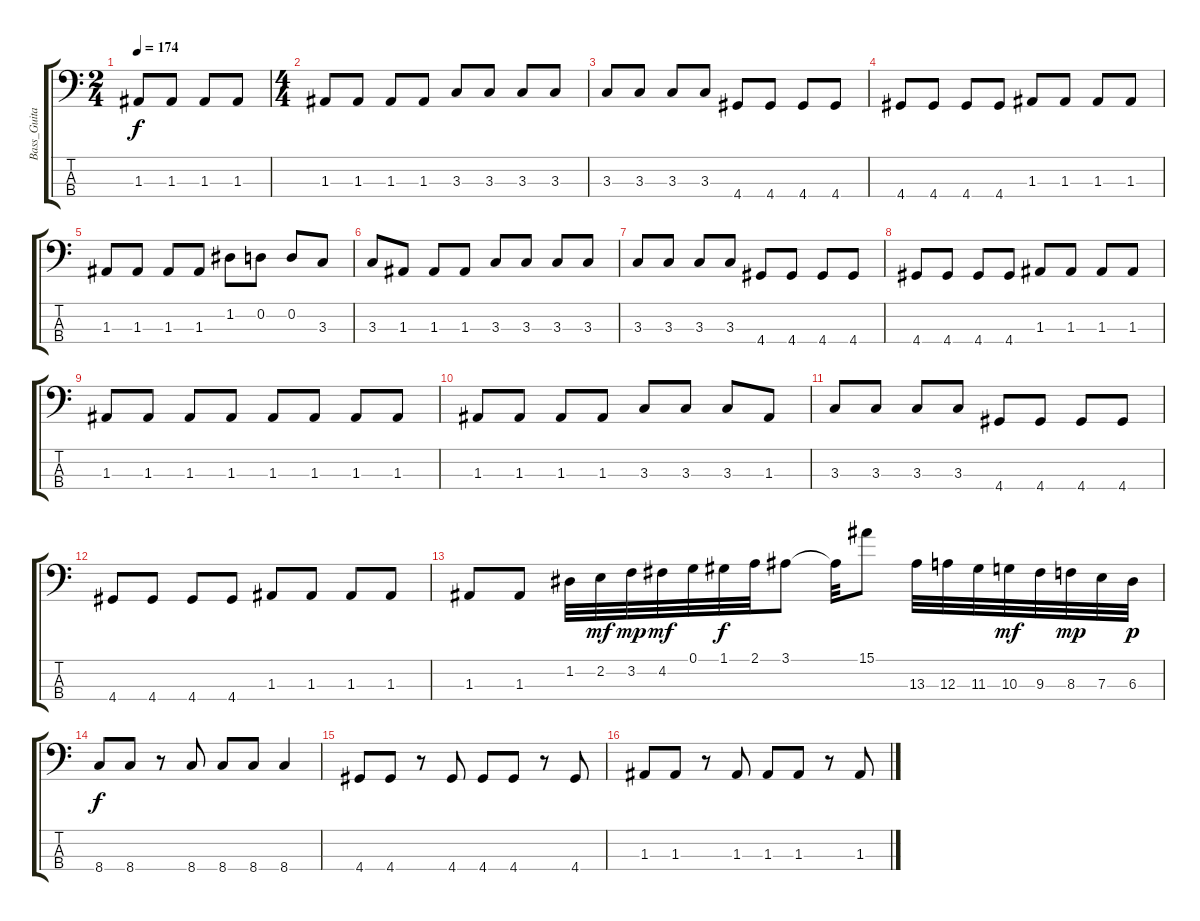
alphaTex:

\track ("Bass_Guitar" "Bass_Guita") {instrument electricbassfinger}
\staff {score tabs}
\tuning (G2 D2 A1 E1) {hide}
\ts (2 4)
\tempo 174
\clef f4
\ks c
1.3.8{dy f} 1.3.8 1.3.8 1.3.8 |
\ts (4 4)
1.3.8 1.3.8 1.3.8 1.3.8 3.3.8 3.3.8 3.3.8 3.3.8 |
3.3.8 3.3.8 3.3.8 3.3.8 4.4.8 4.4.8 4.4.8 4.4.8 |
4.4.8 4.4.8 4.4.8 4.4.8 1.3.8 1.3.8 1.3.8 1.3.8 |
1.3.8 1.3.8 1.3.8 1.3.8 1.2.8 0.2.8 0.2.8 3.3.8 |
3.3.8 1.3.8 1.3.8 1.3.8 3.3.8 3.3.8 3.3.8 3.3.8 |
3.3.8 3.3.8 3.3.8 3.3.8 4.4.8 4.4.8 4.4.8 4.4.8 |
4.4.8 4.4.8 4.4.8 4.4.8 1.3.8 1.3.8 1.3.8 1.3.8 |
1.3.8 1.3.8 1.3.8 1.3.8 1.3.8 1.3.8 1.3.8 1.3.8 |
1.3.8 1.3.8 1.3.8 1.3.8 3.3.8 3.3.8 3.3.8 1.3.8 |
3.3.8 3.3.8 3.3.8 3.3.8 4.4.8 4.4.8 4.4.8 4.4.8 |
4.4.8 4.4.8 4.4.8 4.4.8 1.3.8 1.3.8 1.3.8 1.3.8 |
1.3.8 1.3.8 1.2.32 2.2.32{dy mf} 3.2.32{dy mp} 4.2.32{dy mf} 0.1.32 1.1.32{dy f} 2.1.32 3.1.8 3.1{t}.32 15.1.8 13.3.32 12.3.32 11.3.32 10.3.32{dy mf} 9.3.32 8.3.32{dy mp} 7.3.32 6.3.32{dy p} |
8.4.8{dy f} 8.4.8 r.8 8.4.8 8.4.8 8.4.8 8.4.4 |
4.4.8 4.4.8 r.8 4.4.8 4.4.8 4.4.8 r.8 4.4.8 |
1.3.8 1.3.8 r.8 1.3.8 1.3.8 1.3.8 r.8 1.3.8
